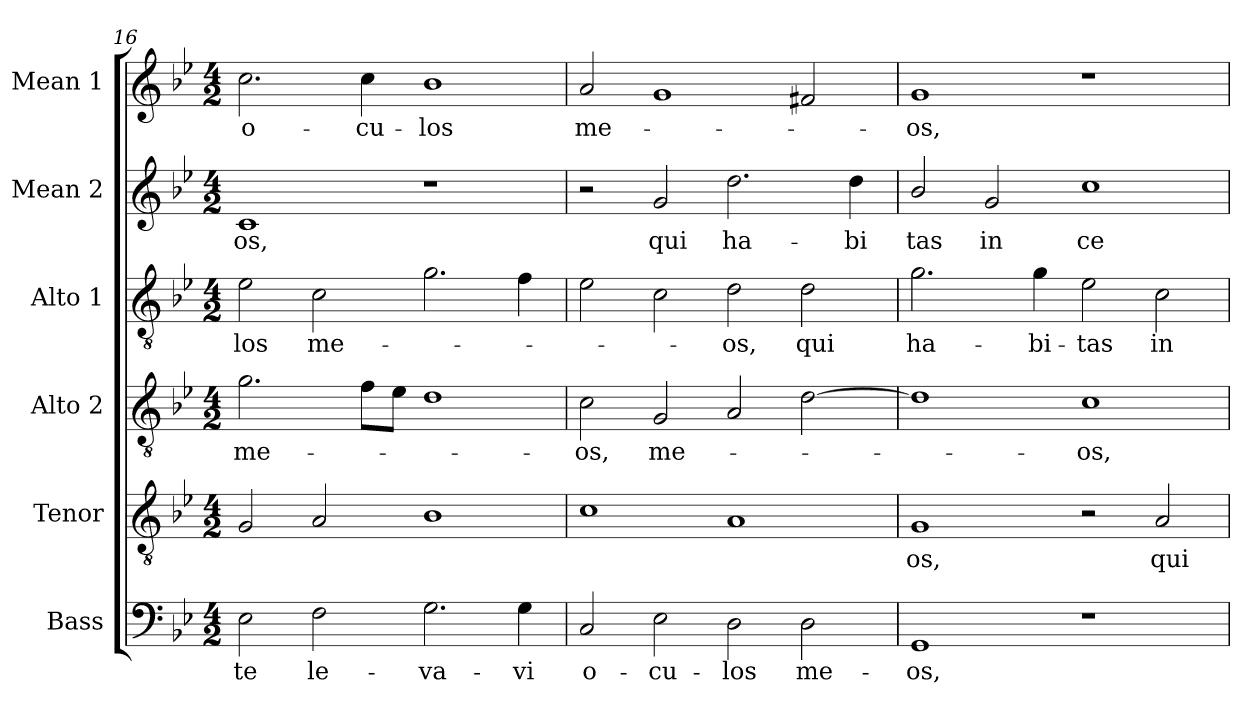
**kern	**text	**kern	**text	**kern	**text	**kern	**text	**kern	**text	**kern	**text
*part6	*part6	*part5	*part5	*part4	*part4	*part3	*part3	*part2	*part2	*part1	*part1
*staff6	*staff6	*staff5	*staff5	*staff4	*staff4	*staff3	*staff3	*staff2	*staff2	*staff1	*staff1
*I"Bass	*	*I"Tenor	*	*I"Alto 2	*	*I"Alto 1	*	*I"Mean 2	*	*I"Mean 1	*
*I'B.	*	*I'T.	*	*I'A2.	*	*I'A1	*	*I'M2.	*	*I'M1.	*
*clefF4	*	*clefGv2	*	*clefGv2	*	*clefGv2	*	*clefG2	*	*clefG2	*
*	*	*ITrd7c12	*	*ITrd7c12	*	*ITrd7c12	*	*	*	*	*
*k[b-e-]	*	*k[b-e-]	*	*k[b-e-]	*	*k[b-e-]	*	*k[b-e-]	*	*k[b-e-]	*
*g:	*	*g:	*	*g:	*	*g:	*	*g:	*	*g:	*
*M4/2	*	*M4/2	*	*M4/2	*	*M4/2	*	*M4/2	*	*M4/2	*
=16	=16	=16	=16	=16	=16	=16	=16	=16	=16	=16	=16
!	!LO:LY:b:color=#000000	!	!	!	!	!	!	!	!	!	!
!	!	!	!	!	!LO:LY:b:color=#000000	!	!	!	!	!	!
!	!	!	!	!	!	!	!LO:LY:b:color=#000000	!	!	!	!
!	!	!	!	!	!	!	!	!	!LO:LY:b:color=#000000	!	!
!	!	!	!	!	!	!	!	!	!	!	!LO:LY:b:color=#000000
2E-i\	te	2GGi/	.	2.Gi\	me-	2E-i\	-los	1ci	-os,	2.cci\	o-
!	!LO:LY:b:color=#000000	!	!	!	!	!	!	!	!	!	!
!	!	!	!	!	!	!	!LO:LY:b:color=#000000	!	!	!	!
2Fi\	le-	2AAi/	.	.	.	2Ci\	me-	.	.	.	.
!	!	!	!	!	!	!	!	!	!	!	!LO:LY:b:color=#000000
.	.	.	.	8Fi\L	.	.	.	.	.	4cci\	-cu-
.	.	.	.	8E-i\J	.	.	.	.	.	.	.
!	!LO:LY:b:color=#000000	!	!	!	!	!	!	!	!	!	!
!	!	!	!	!	!	!	!	!	!	!	!LO:LY:b:color=#000000
2.Gi\	-va-	1BB-i	.	1Di	.	2.Gi\	.	1r	.	1b-i	-los
!	!LO:LY:b:color=#000000	!	!	!	!	!	!	!	!	!	!
4Gi\	-vi	.	.	.	.	4Fi\	.	.	.	.	.
=17	=17	=17	=17	=17	=17	=17	=17	=17	=17	=17	=17
!	!LO:LY:b:color=#000000	!	!	!	!	!	!	!	!	!	!
!	!	!	!	!	!LO:LY:b:color=#000000	!	!	!	!	!	!
!	!	!	!	!	!	!	!	!	!	!	!LO:LY:b:color=#000000
2Ci/	o-	1Ci	.	2Ci\	-os,	2E-i\	.	2r	.	2ai/	me-
!	!LO:LY:b:color=#000000	!	!	!	!	!	!	!	!	!	!
!	!	!	!	!	!LO:LY:b:color=#000000	!	!	!	!	!	!
!	!	!	!	!	!	!	!	!	!LO:LY:b:color=#000000	!	!
2E-i\	-cu-	.	.	2GGi/	me-	2Ci\	.	2gi/	qui	1gi	.
!	!LO:LY:b:color=#000000	!	!	!	!	!	!	!	!	!	!
!	!	!	!	!	!	!	!LO:LY:b:color=#000000	!	!	!	!
!	!	!	!	!	!	!	!	!	!LO:LY:b:color=#000000	!	!
2Di\	-los	1AAi	.	2AAi/	.	2Di\	-os,	2.ddi\	ha-	.	.
!	!LO:LY:b:color=#000000	!	!	!	!	!	!	!	!	!	!
!	!	!	!	!	!	!	!LO:LY:b:color=#000000	!	!	!	!
2Di\	me-	.	.	[>2Di\	.	2Di\	qui	.	.	2f#Xi/	.
!	!	!	!	!	!	!	!	!	!LO:LY:b:color=#000000	!	!
.	.	.	.	.	.	.	.	4ddi\	-bi	.	.
=18	=18	=18	=18	=18	=18	=18	=18	=18	=18	=18	=18
!	!LO:LY:b:color=#000000	!	!	!	!	!	!	!	!	!	!
!	!	!	!LO:LY:b:color=#000000	!	!	!	!	!	!	!	!
!	!	!	!	!	!	!	!LO:LY:b:color=#000000	!	!	!	!
!	!	!	!	!	!	!	!	!	!LO:LY:b:color=#000000	!	!
!	!	!	!	!	!	!	!	!	!	!	!LO:LY:b:color=#000000
1GGi	-os,	1GGi	-os,	1Di]	.	2.Gi\	ha-	2b-i/	tas	1gi	-os,
!	!	!	!	!	!	!	!	!	!LO:LY:b:color=#000000	!	!
.	.	.	.	.	.	.	.	2gi/	in	.	.
!	!	!	!	!	!	!	!LO:LY:b:color=#000000	!	!	!	!
.	.	.	.	.	.	4Gi\	-bi-	.	.	.	.
!	!	!	!	!	!LO:LY:b:color=#000000	!	!	!	!	!	!
!	!	!	!	!	!	!	!LO:LY:b:color=#000000	!	!	!	!
!	!	!	!	!	!	!	!	!	!LO:LY:b:color=#000000	!	!
1r	.	2r	.	1Ci	-os,	2E-i\	-tas	1cci	ce-	1r	.
!	!	!	!LO:LY:b:color=#000000	!	!	!	!	!	!	!	!
!	!	!	!	!	!	!	!LO:LY:b:color=#000000	!	!	!	!
.	.	2AAi/	qui	.	.	2Ci\	in	.	.	.	.
=	=	=	=	=	=	=	=	=	=	=	=
*-	*-	*-	*-	*-	*-	*-	*-	*-	*-	*-	*-
